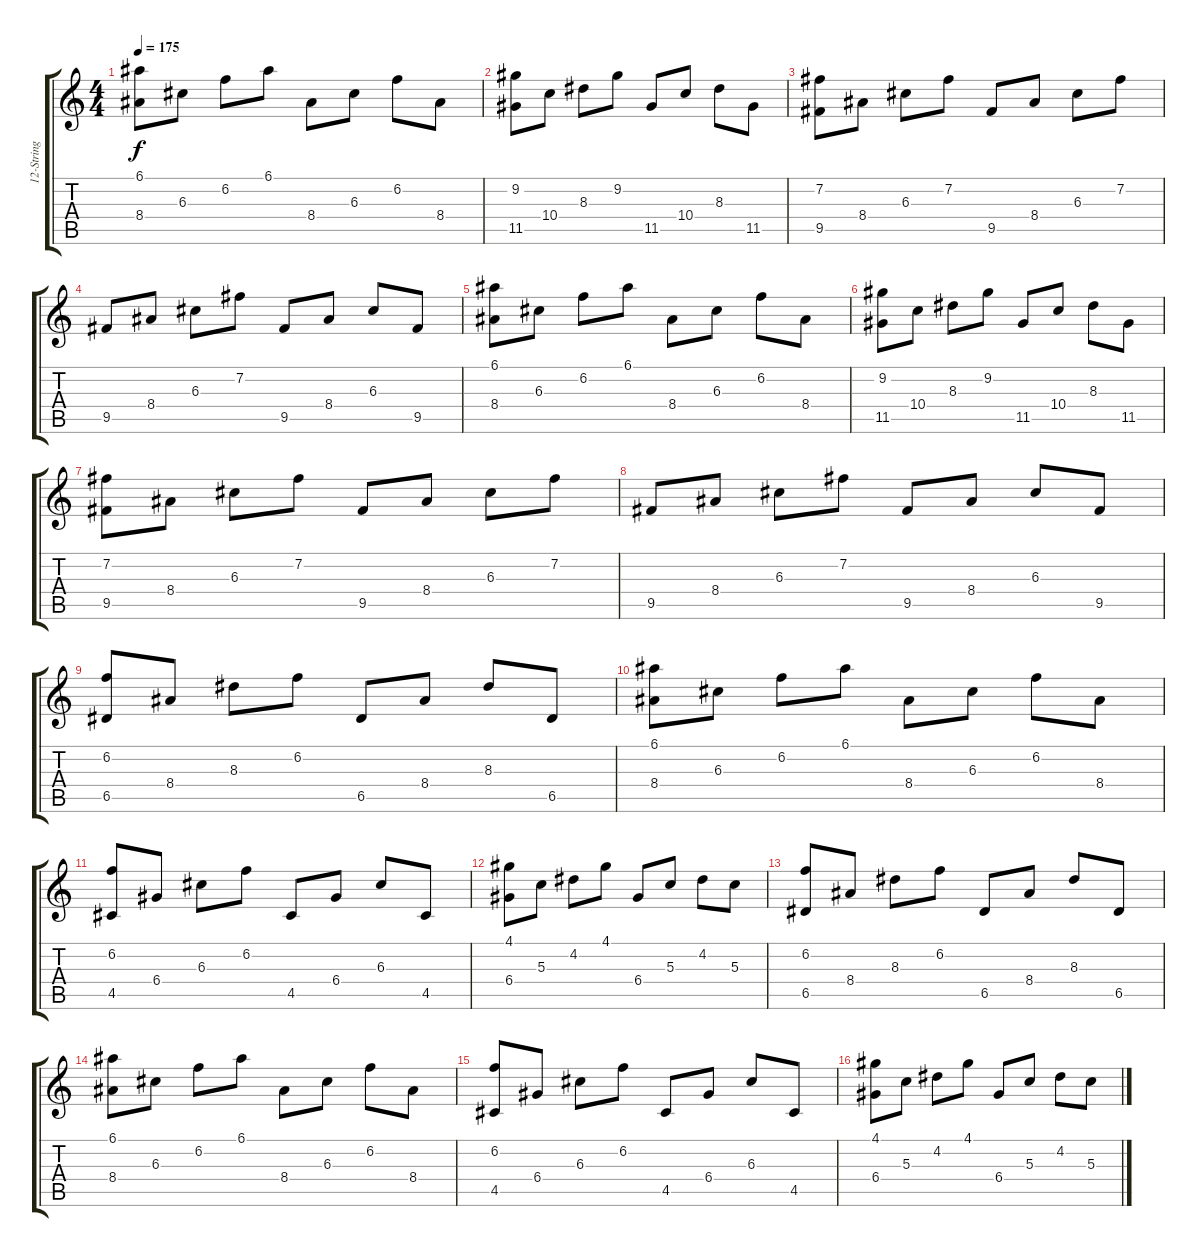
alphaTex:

\track ("12-String Acoustic" "12-String ") {instrument acousticguitarsteel}
\staff {score tabs}
\tuning (E4 B3 G3 D3 A2 E2) {hide}
\ts (4 4)
\tempo 175
\clef g2
\ks c
(6.1 8.4).8{dy f} 6.3.8 6.2.8 6.1.8 8.4.8 6.3.8 6.2.8 8.4.8 |
(9.2 11.5).8 10.4.8 8.3.8 9.2.8 11.5.8 10.4.8 8.3.8 11.5.8 |
(7.2 9.5).8 8.4.8 6.3.8 7.2.8 9.5.8 8.4.8 6.3.8 7.2.8 |
9.5.8 8.4.8 6.3.8 7.2.8 9.5.8 8.4.8 6.3.8 9.5.8 |
(6.1 8.4).8 6.3.8 6.2.8 6.1.8 8.4.8 6.3.8 6.2.8 8.4.8 |
(9.2 11.5).8 10.4.8 8.3.8 9.2.8 11.5.8 10.4.8 8.3.8 11.5.8 |
(7.2 9.5).8 8.4.8 6.3.8 7.2.8 9.5.8 8.4.8 6.3.8 7.2.8 |
9.5.8 8.4.8 6.3.8 7.2.8 9.5.8 8.4.8 6.3.8 9.5.8 |
(6.2 6.5).8 8.4.8 8.3.8 6.2.8 6.5.8 8.4.8 8.3.8 6.5.8 |
(6.1 8.4).8 6.3.8 6.2.8 6.1.8 8.4.8 6.3.8 6.2.8 8.4.8 |
(6.2 4.5).8 6.4.8 6.3.8 6.2.8 4.5.8 6.4.8 6.3.8 4.5.8 |
(4.1 6.4).8 5.3.8 4.2.8 4.1.8 6.4.8 5.3.8 4.2.8 5.3.8 |
(6.2 6.5).8 8.4.8 8.3.8 6.2.8 6.5.8 8.4.8 8.3.8 6.5.8 |
(6.1 8.4).8 6.3.8 6.2.8 6.1.8 8.4.8 6.3.8 6.2.8 8.4.8 |
(6.2 4.5).8 6.4.8 6.3.8 6.2.8 4.5.8 6.4.8 6.3.8 4.5.8 |
(4.1 6.4).8 5.3.8 4.2.8 4.1.8 6.4.8 5.3.8 4.2.8 5.3.8
